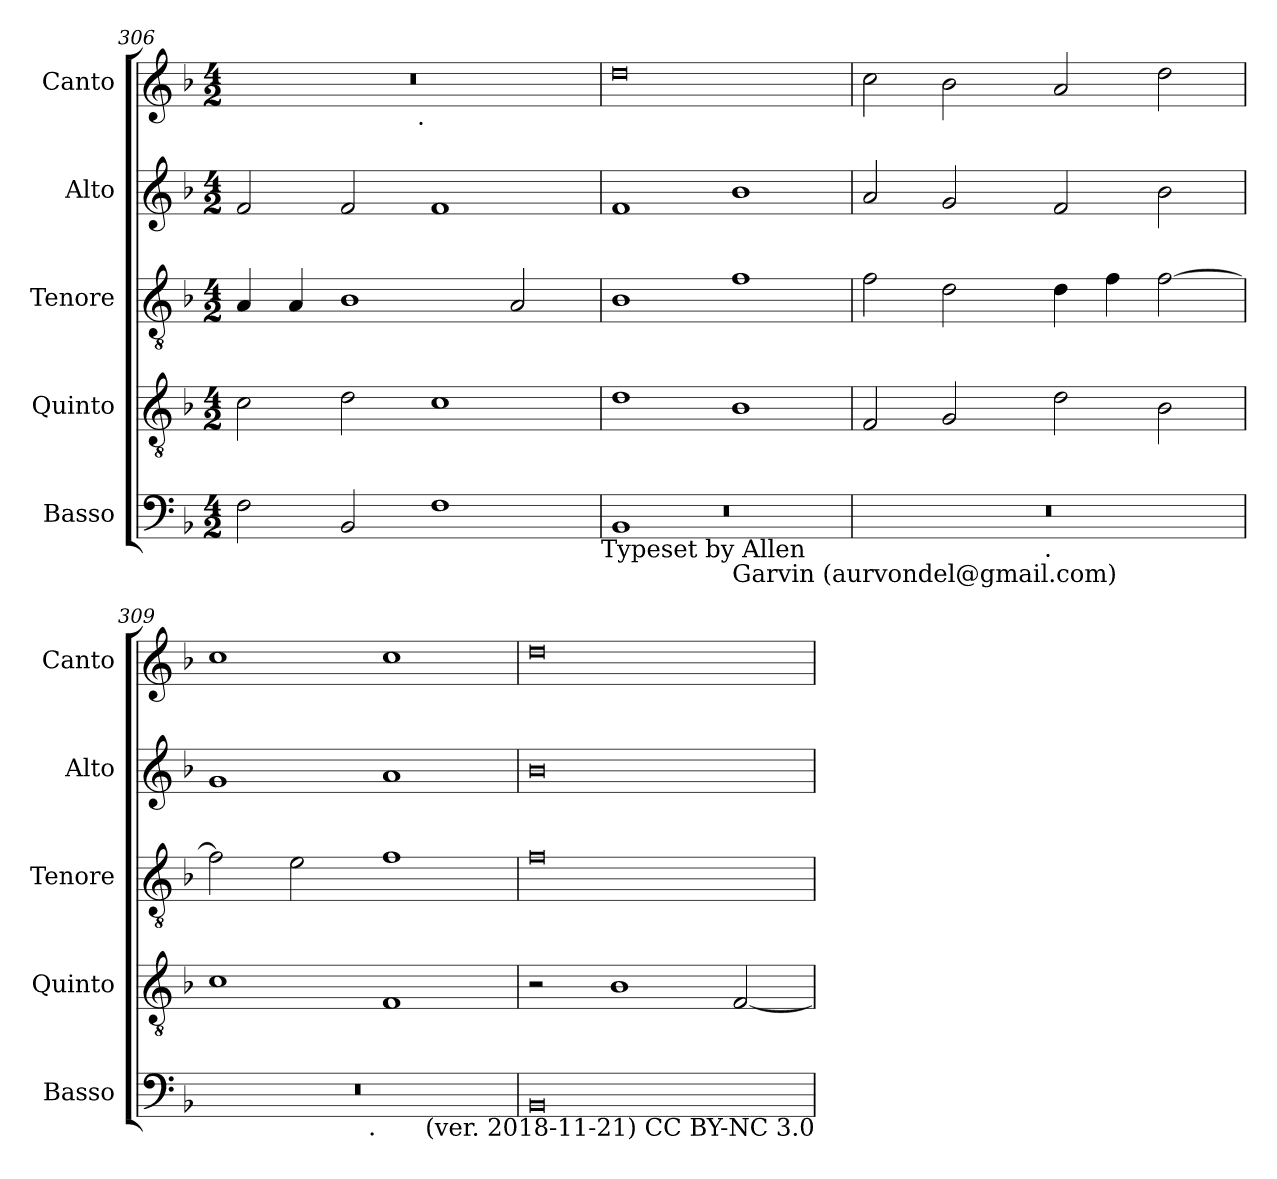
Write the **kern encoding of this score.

**kern	**kern	**kern	**kern	**kern
*part5	*part4	*part3	*part2	*part1
*staff5	*staff4	*staff3	*staff2	*staff1
*I"Basso	*I"Quinto	*I"Tenore	*I"Alto	*I"Canto
*I'Basso	*I'Quinto	*I'Tenore	*I'Alto	*I'Canto
*clefF4	*clefGv2	*clefGv2	*clefG2	*clefG2
*k[b-]	*k[b-]	*k[b-]	*k[b-]	*k[b-]
*F:	*F:	*F:	*F:	*F:
*M4/2	*M4/2	*M4/2	*M4/2	*M4/2
=306	=306	=306	=306	=306
*	*	*	*	*^
2F\	2c\	4A/	2f/	0r	2ryy
.	.	4A/	.	.	.
2BB-/	2d\	1B-	2f/	.	4...ryy
!	!	!	!	!	!LO:TX:b:t=.
.	.	.	.	.	1ryy
1F	1c	.	1f	.	.
.	.	2A/	.	.	.
.	.	.	.	.	32ryy
!LO:TX:b:t=Typeset by Allen	!	!	!	!	!
=307	=307	=307	=307	=307	=307
*^	*	*	*	*	*
*	*^	*	*	*	*	*
!	!	!LO:N:vis=1	!	!	!	!	!
*	*	*	*	*	*	*v	*v
0ryy	1BB-	0r	1d	1B-	1f	0dd
!	!LO:TX:b:t=Garvin (aurvondel@gmail.com)	!	!	!	!	!
.	1ryy	.	1B-	1f	1b-	.
*	*v	*v	*	*	*	*
=308	=308	=308	=308	=308	=308
0r	2ryy	2F/	2f\	2a/	2cc\
.	4ryy	2G/	2d\	2g/	2b-\
.	8...ryy	.	.	.	.
!	!LO:TX:b:t=.	!	!	!	!
.	1ryy	.	.	.	.
.	.	2d\	4d\	2f/	2a/
.	.	.	4f\	.	.
.	.	2B-\	[>2f\	2b-\	2dd\
.	64ryy	.	.	.	.
=309	=309	=309	=309	=309	=309
0r	2ryy	1c	2f\]	1g	1cc
.	4...ryy	.	2e\	.	.
!	!LO:TX:b:t=.	!	!	!	!
.	1ryy	.	.	.	.
.	.	1F	1f	1a	1cc
.	32ryy	.	.	.	.
*v	*v	*	*	*	*
=310	=310	=310	=310	=310
0BB-	2r	0f	0b-	0dd
.	1B-	.	.	.
.	[<2F/	.	.	.
!LO:TX:b:t=(ver. 2018-11-21) CC BY-NC 3.0	!	!	!	!
=	=	=	=	=
*-	*-	*-	*-	*-
